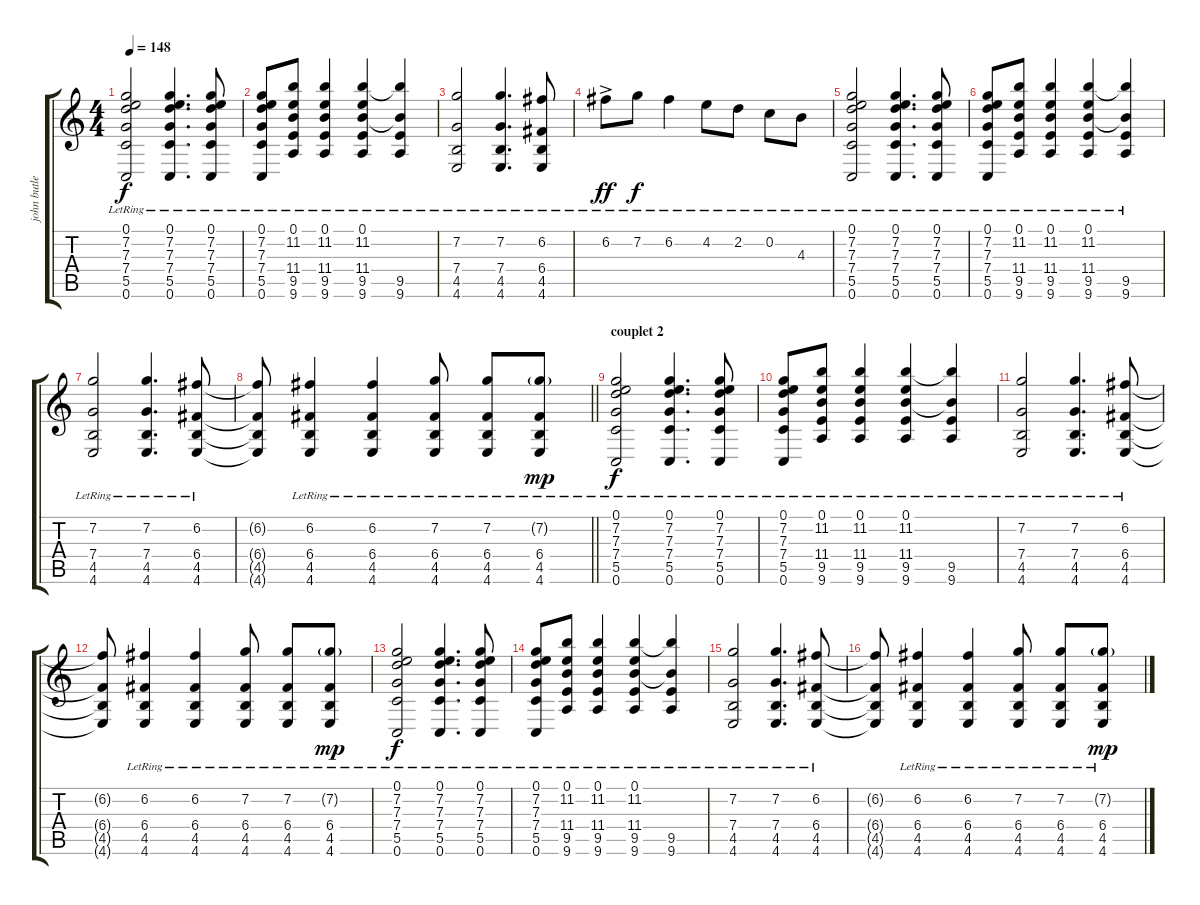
\track ("john butler ampliefed 11 string guitare" "john butle") {instrument acousticguitarsteel}
\staff {score tabs}
\tuning (E4 C4 G3 C3 G2 C2) {hide}
\ts (4 4)
\tempo 148
\clef g2
\ks c
(0.1{lr} 7.2{lr} 7.3{lr} 7.4{lr} 5.5{lr} 0.6{lr}).2{dy f} (0.1{lr} 7.2{lr} 7.3{lr} 7.4{lr} 5.5{lr} 0.6{lr}).4{d} (0.1{lr} 7.2{lr} 7.3{lr} 7.4{lr} 5.5{lr} 0.6{lr}).8 |
(0.1{lr} 7.2{lr} 7.3{lr} 7.4{lr} 5.5{lr} 0.6{lr}).8 (0.1{lr} 11.2{lr} 11.4{lr} 9.5{lr} 9.6{lr}).8 (0.1{lr} 11.2{lr} 11.4{lr} 9.5{lr} 9.6{lr}).4 (0.1{lr} 11.2{lr} 11.4{lr} 9.5{lr} 9.6{lr}).4 (11.2{t} 11.4{t} 9.5{lr} 9.6{lr}).4 |
(7.2{lr} 7.4{lr} 4.5{lr} 4.6{lr}).2 (7.2{lr} 7.4{lr} 4.5{lr} 4.6{lr}).4{d} (6.2{lr} 6.4{lr} 4.5{lr} 4.6{lr}).8 |
6.2{ac lr}.8{dy ff} 7.2{lr}.8{dy f} 6.2{lr}.4 4.2{lr}.8 2.2{lr}.8 0.2{lr}.8 4.3{lr}.8 |
(0.1{lr} 7.2{lr} 7.3{lr} 7.4{lr} 5.5{lr} 0.6{lr}).2 (0.1{lr} 7.2{lr} 7.3{lr} 7.4{lr} 5.5{lr} 0.6{lr}).4{d} (0.1{lr} 7.2{lr} 7.3{lr} 7.4{lr} 5.5{lr} 0.6{lr}).8 |
(0.1{lr} 7.2{lr} 7.3{lr} 7.4{lr} 5.5{lr} 0.6{lr}).8 (0.1{lr} 11.2{lr} 11.4{lr} 9.5{lr} 9.6{lr}).8 (0.1{lr} 11.2{lr} 11.4{lr} 9.5{lr} 9.6{lr}).4 (0.1{lr} 11.2{lr} 11.4{lr} 9.5{lr} 9.6{lr}).4 (11.2{t} 11.4{t} 9.5{lr} 9.6{lr}).4 |
(7.2{lr} 7.4{lr} 4.5{lr} 4.6{lr}).2 (7.2{lr} 7.4{lr} 4.5{lr} 4.6{lr}).4{d} (6.2{lr} 6.4{lr} 4.5{lr} 4.6{lr}).8 |
\barLineRight lightlight
(6.2{t} 6.4{t} 4.5{t} 4.6{t}).8 (6.2{lr} 6.4{lr} 4.5{lr} 4.6{lr}).4 (6.2{lr} 6.4{lr} 4.5{lr} 4.6{lr}).4 (7.2{lr} 6.4{lr} 4.5{lr} 4.6{lr}).8 (7.2{lr} 6.4{lr} 4.5{lr} 4.6{lr}).8 (7.2{g lr} 6.4{lr} 4.5{lr} 4.6{lr}).8{dy mp} |
\section ("" "couplet 2")
(0.1{lr} 7.2{lr} 7.3{lr} 7.4{lr} 5.5{lr} 0.6{lr}).2{dy f} (0.1{lr} 7.2{lr} 7.3{lr} 7.4{lr} 5.5{lr} 0.6{lr}).4{d} (0.1{lr} 7.2{lr} 7.3{lr} 7.4{lr} 5.5{lr} 0.6{lr}).8 |
(0.1{lr} 7.2{lr} 7.3{lr} 7.4{lr} 5.5{lr} 0.6{lr}).8 (0.1{lr} 11.2{lr} 11.4{lr} 9.5{lr} 9.6{lr}).8 (0.1{lr} 11.2{lr} 11.4{lr} 9.5{lr} 9.6{lr}).4 (0.1{lr} 11.2{lr} 11.4{lr} 9.5{lr} 9.6{lr}).4 (11.2{t} 11.4{t} 9.5{lr} 9.6{lr}).4 |
(7.2{lr} 7.4{lr} 4.5{lr} 4.6{lr}).2 (7.2{lr} 7.4{lr} 4.5{lr} 4.6{lr}).4{d} (6.2{lr} 6.4{lr} 4.5{lr} 4.6{lr}).8 |
(6.2{t} 6.4{t} 4.5{t} 4.6{t}).8 (6.2{lr} 6.4{lr} 4.5{lr} 4.6{lr}).4 (6.2{lr} 6.4{lr} 4.5{lr} 4.6{lr}).4 (7.2{lr} 6.4{lr} 4.5{lr} 4.6{lr}).8 (7.2{lr} 6.4{lr} 4.5{lr} 4.6{lr}).8 (7.2{g lr} 6.4{lr} 4.5{lr} 4.6{lr}).8{dy mp} |
(0.1{lr} 7.2{lr} 7.3{lr} 7.4{lr} 5.5{lr} 0.6{lr}).2{dy f} (0.1{lr} 7.2{lr} 7.3{lr} 7.4{lr} 5.5{lr} 0.6{lr}).4{d} (0.1{lr} 7.2{lr} 7.3{lr} 7.4{lr} 5.5{lr} 0.6{lr}).8 |
(0.1{lr} 7.2{lr} 7.3{lr} 7.4{lr} 5.5{lr} 0.6{lr}).8 (0.1{lr} 11.2{lr} 11.4{lr} 9.5{lr} 9.6{lr}).8 (0.1{lr} 11.2{lr} 11.4{lr} 9.5{lr} 9.6{lr}).4 (0.1{lr} 11.2{lr} 11.4{lr} 9.5{lr} 9.6{lr}).4 (11.2{t} 11.4{t} 9.5{lr} 9.6{lr}).4 |
(7.2{lr} 7.4{lr} 4.5{lr} 4.6{lr}).2 (7.2{lr} 7.4{lr} 4.5{lr} 4.6{lr}).4{d} (6.2{lr} 6.4{lr} 4.5{lr} 4.6{lr}).8 |
(6.2{t} 6.4{t} 4.5{t} 4.6{t}).8 (6.2{lr} 6.4{lr} 4.5{lr} 4.6{lr}).4 (6.2{lr} 6.4{lr} 4.5{lr} 4.6{lr}).4 (7.2{lr} 6.4{lr} 4.5{lr} 4.6{lr}).8 (7.2{lr} 6.4{lr} 4.5{lr} 4.6{lr}).8 (7.2{g lr} 6.4{lr} 4.5{lr} 4.6{lr}).8{dy mp}
